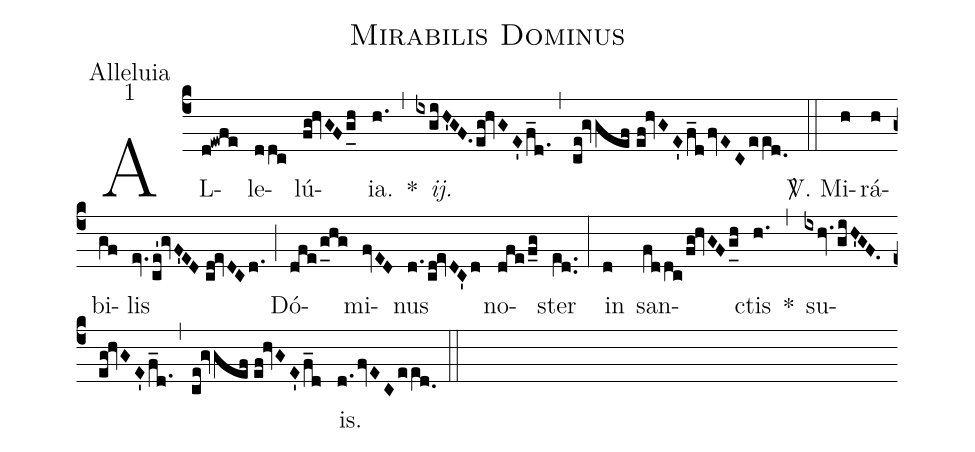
name:Mirabilis Dominus;
office-part:Alleluia;
mode:1;
%%
(c4) AL(d!ewfe)le(ddc)lú(fg!hvGFg_[uh:l]h){ia}.(h.) *(,) <i>ij.</i>(ixgiH'GF.eg!hvGE'f_d.) (,) (ce!gvgef//ef!hvGE'f_dfvECee[ll:1]d.0) (::) <sp>V/</sp>. Mi(h)rá(h)bi(gf)lis(ev.ce'!gvF'ED//cd!evDCd.) (;) Dó(dfe/g_[uh:l]hg)mi(fvED)nus(d./cd!evDC'd) no(dfe/f_g)ster(e[ll:1]d..) (:) in(d) san(fddc/fg!hvGFg_[uh:l]h)ctis(h.) *(,) su(ixhv.giH'GF.eg!hvGE'f_d.)(,)(ce!gvgef//ef!hvGE'f_d)is.(d.fvECee[ll:1]d.0) (::)
